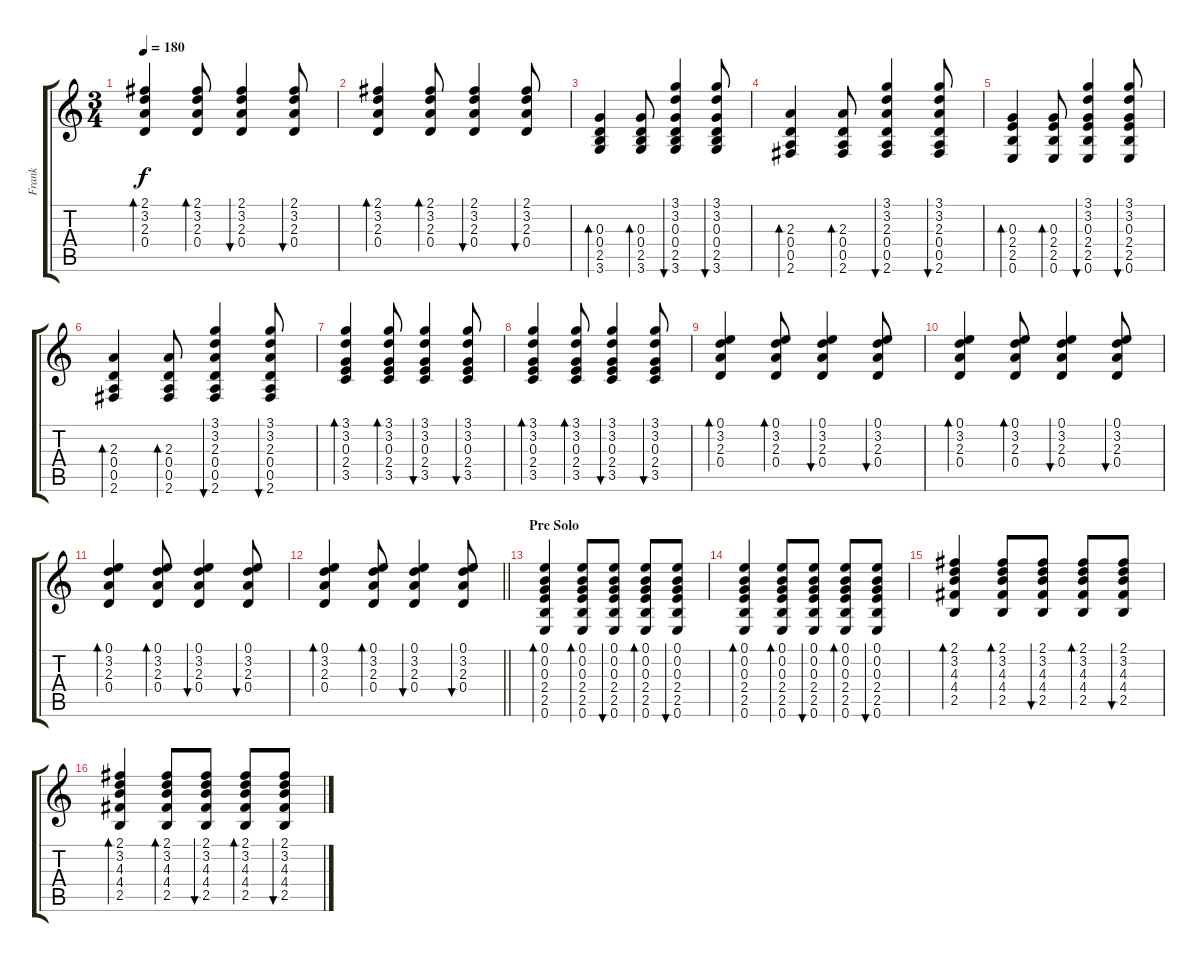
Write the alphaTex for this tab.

\track ("Frank" "Frank") {instrument acousticguitarsteel}
\staff {score tabs}
\tuning (E4 B3 G3 D3 A2 E2) {hide}
\ts (3 4)
\tempo 180
\clef g2
\ks c
(2.1 3.2 2.3 0.4).4{bd 120 dy f} (2.1 3.2 2.3 0.4).8{bd 30} (2.1 3.2 2.3 0.4).4{bu 30} (2.1 3.2 2.3 0.4).8{bu 120} |
(2.1 3.2 2.3 0.4).4{bd 120} (2.1 3.2 2.3 0.4).8{bd 30} (2.1 3.2 2.3 0.4).4{bu 30} (2.1 3.2 2.3 0.4).8{bu 120} |
(0.3 0.4 2.5 3.6).4{bd 120} (0.3 0.4 2.5 3.6).8{bd 30} (3.1 3.2 0.3 0.4 2.5 3.6).4{bu 30} (3.1 3.2 0.3 0.4 2.5 3.6).8{bu 120} |
(2.3 0.4 0.5 2.6).4{bd 120} (2.3 0.4 0.5 2.6).8{bd 30} (3.1 3.2 2.3 0.4 0.5 2.6).4{bu 30} (3.1 3.2 2.3 0.4 0.5 2.6).8{bu 120} |
(0.3 2.4 2.5 0.6).4{bd 120} (0.3 2.4 2.5 0.6).8{bd 30} (3.1 3.2 0.3 2.4 2.5 0.6).4{bu 30} (3.1 3.2 0.3 2.4 2.5 0.6).8{bu 120} |
(2.3 0.4 0.5 2.6).4{bd 120} (2.3 0.4 0.5 2.6).8{bd 30} (3.1 3.2 2.3 0.4 0.5 2.6).4{bu 30} (3.1 3.2 2.3 0.4 0.5 2.6).8{bu 120} |
(3.1 3.2 0.3 2.4 3.5).4{bd 120} (3.1 3.2 0.3 2.4 3.5).8{bd 30} (3.1 3.2 0.3 2.4 3.5).4{bu 30} (3.1 3.2 0.3 2.4 3.5).8{bu 120} |
(3.1 3.2 0.3 2.4 3.5).4{bd 120} (3.1 3.2 0.3 2.4 3.5).8{bd 30} (3.1 3.2 0.3 2.4 3.5).4{bu 30} (3.1 3.2 0.3 2.4 3.5).8{bu 120} |
(0.1 3.2 2.3 0.4).4{bd 120} (0.1 3.2 2.3 0.4).8{bd 30} (0.1 3.2 2.3 0.4).4{bu 30} (0.1 3.2 2.3 0.4).8{bu 120} |
(0.1 3.2 2.3 0.4).4{bd 120} (0.1 3.2 2.3 0.4).8{bd 30} (0.1 3.2 2.3 0.4).4{bu 30} (0.1 3.2 2.3 0.4).8{bu 120} |
(0.1 3.2 2.3 0.4).4{bd 120} (0.1 3.2 2.3 0.4).8{bd 30} (0.1 3.2 2.3 0.4).4{bu 30} (0.1 3.2 2.3 0.4).8{bu 120} |
\barLineRight lightlight
(0.1 3.2 2.3 0.4).4{bd 120} (0.1 3.2 2.3 0.4).8{bd 30} (0.1 3.2 2.3 0.4).4{bu 30} (0.1 3.2 2.3 0.4).8{bu 120} |
\section ("" "Pre Solo")
(0.1 0.2 0.3 2.4 2.5 0.6).4{bd 120} (0.1 0.2 0.3 2.4 2.5 0.6).8{bd 30} (0.1 0.2 0.3 2.4 2.5 0.6).8{bu 30} (0.1 0.2 0.3 2.4 2.5 0.6).8{bd 30} (0.1 0.2 0.3 2.4 2.5 0.6).8{bu 30} |
(0.1 0.2 0.3 2.4 2.5 0.6).4{bd 120} (0.1 0.2 0.3 2.4 2.5 0.6).8{bd 30} (0.1 0.2 0.3 2.4 2.5 0.6).8{bu 30} (0.1 0.2 0.3 2.4 2.5 0.6).8{bd 30} (0.1 0.2 0.3 2.4 2.5 0.6).8{bu 30} |
(2.1 3.2 4.3 4.4 2.5).4{bd 120} (2.1 3.2 4.3 4.4 2.5).8{bd 30} (2.1 3.2 4.3 4.4 2.5).8{bu 30} (2.1 3.2 4.3 4.4 2.5).8{bd 30} (2.1 3.2 4.3 4.4 2.5).8{bu 30} |
(2.1 3.2 4.3 4.4 2.5).4{bd 120} (2.1 3.2 4.3 4.4 2.5).8{bd 30} (2.1 3.2 4.3 4.4 2.5).8{bu 30} (2.1 3.2 4.3 4.4 2.5).8{bd 30} (2.1 3.2 4.3 4.4 2.5).8{bu 30}
